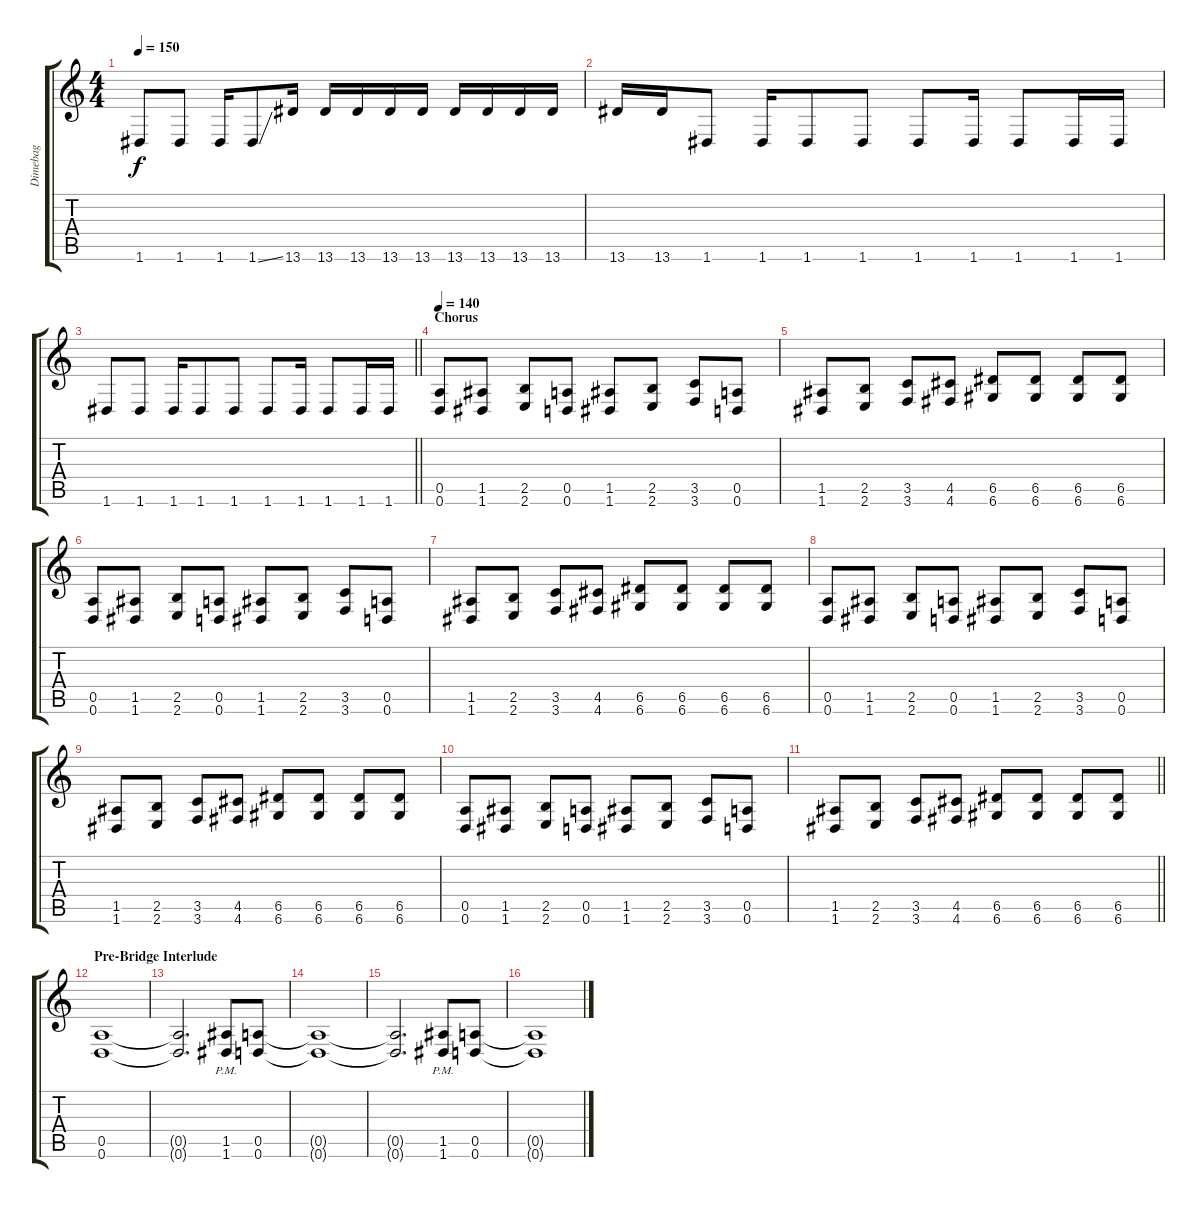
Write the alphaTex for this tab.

\track ("Dimebag" "Dimebag") {instrument distortionguitar}
\staff {score tabs}
\tuning (E4 B3 G3 D3 A2 D2) {hide}
\ts (4 4)
\tempo 150
\clef g2
\ks c
1.6.8{dy f} 1.6.8 1.6.16 1.6{ss}.8 13.6.16 13.6.16 13.6.16 13.6.16 13.6.16 13.6.16 13.6.16 13.6.16 13.6.16 |
13.6.16 13.6.16 1.6.8 1.6.16 1.6.8 1.6.8 1.6.8 1.6.16 1.6.8 1.6.16 1.6.16 |
\barLineRight lightlight
1.6.8 1.6.8 1.6.16 1.6.8 1.6.8 1.6.8 1.6.16 1.6.8 1.6.16 1.6.16 |
\section ("" "Chorus")
\tempo 140
(0.5 0.6).8 (1.5 1.6).8 (2.5 2.6).8 (0.5 0.6).8 (1.5 1.6).8 (2.5 2.6).8 (3.5 3.6).8 (0.5 0.6).8 |
(1.5 1.6).8 (2.5 2.6).8 (3.5 3.6).8 (4.5 4.6).8 (6.5 6.6).8 (6.5 6.6).8 (6.5 6.6).8 (6.5 6.6).8 |
(0.5 0.6).8 (1.5 1.6).8 (2.5 2.6).8 (0.5 0.6).8 (1.5 1.6).8 (2.5 2.6).8 (3.5 3.6).8 (0.5 0.6).8 |
(1.5 1.6).8 (2.5 2.6).8 (3.5 3.6).8 (4.5 4.6).8 (6.5 6.6).8 (6.5 6.6).8 (6.5 6.6).8 (6.5 6.6).8 |
(0.5 0.6).8 (1.5 1.6).8 (2.5 2.6).8 (0.5 0.6).8 (1.5 1.6).8 (2.5 2.6).8 (3.5 3.6).8 (0.5 0.6).8 |
(1.5 1.6).8 (2.5 2.6).8 (3.5 3.6).8 (4.5 4.6).8 (6.5 6.6).8 (6.5 6.6).8 (6.5 6.6).8 (6.5 6.6).8 |
(0.5 0.6).8 (1.5 1.6).8 (2.5 2.6).8 (0.5 0.6).8 (1.5 1.6).8 (2.5 2.6).8 (3.5 3.6).8 (0.5 0.6).8 |
\barLineRight lightlight
(1.5 1.6).8 (2.5 2.6).8 (3.5 3.6).8 (4.5 4.6).8 (6.5 6.6).8 (6.5 6.6).8 (6.5 6.6).8 (6.5 6.6).8 |
\section ("" "Pre-Bridge Interlude")
(0.5 0.6).1 |
(0.5{t} 0.6{t}).2{d} (1.5{pm} 1.6{pm}).8 (0.5 0.6).8 |
(0.5{t} 0.6{t}).1 |
(0.5{t} 0.6{t}).2{d} (1.5{pm} 1.6{pm}).8 (0.5 0.6).8 |
(0.5{t} 0.6{t}).1
